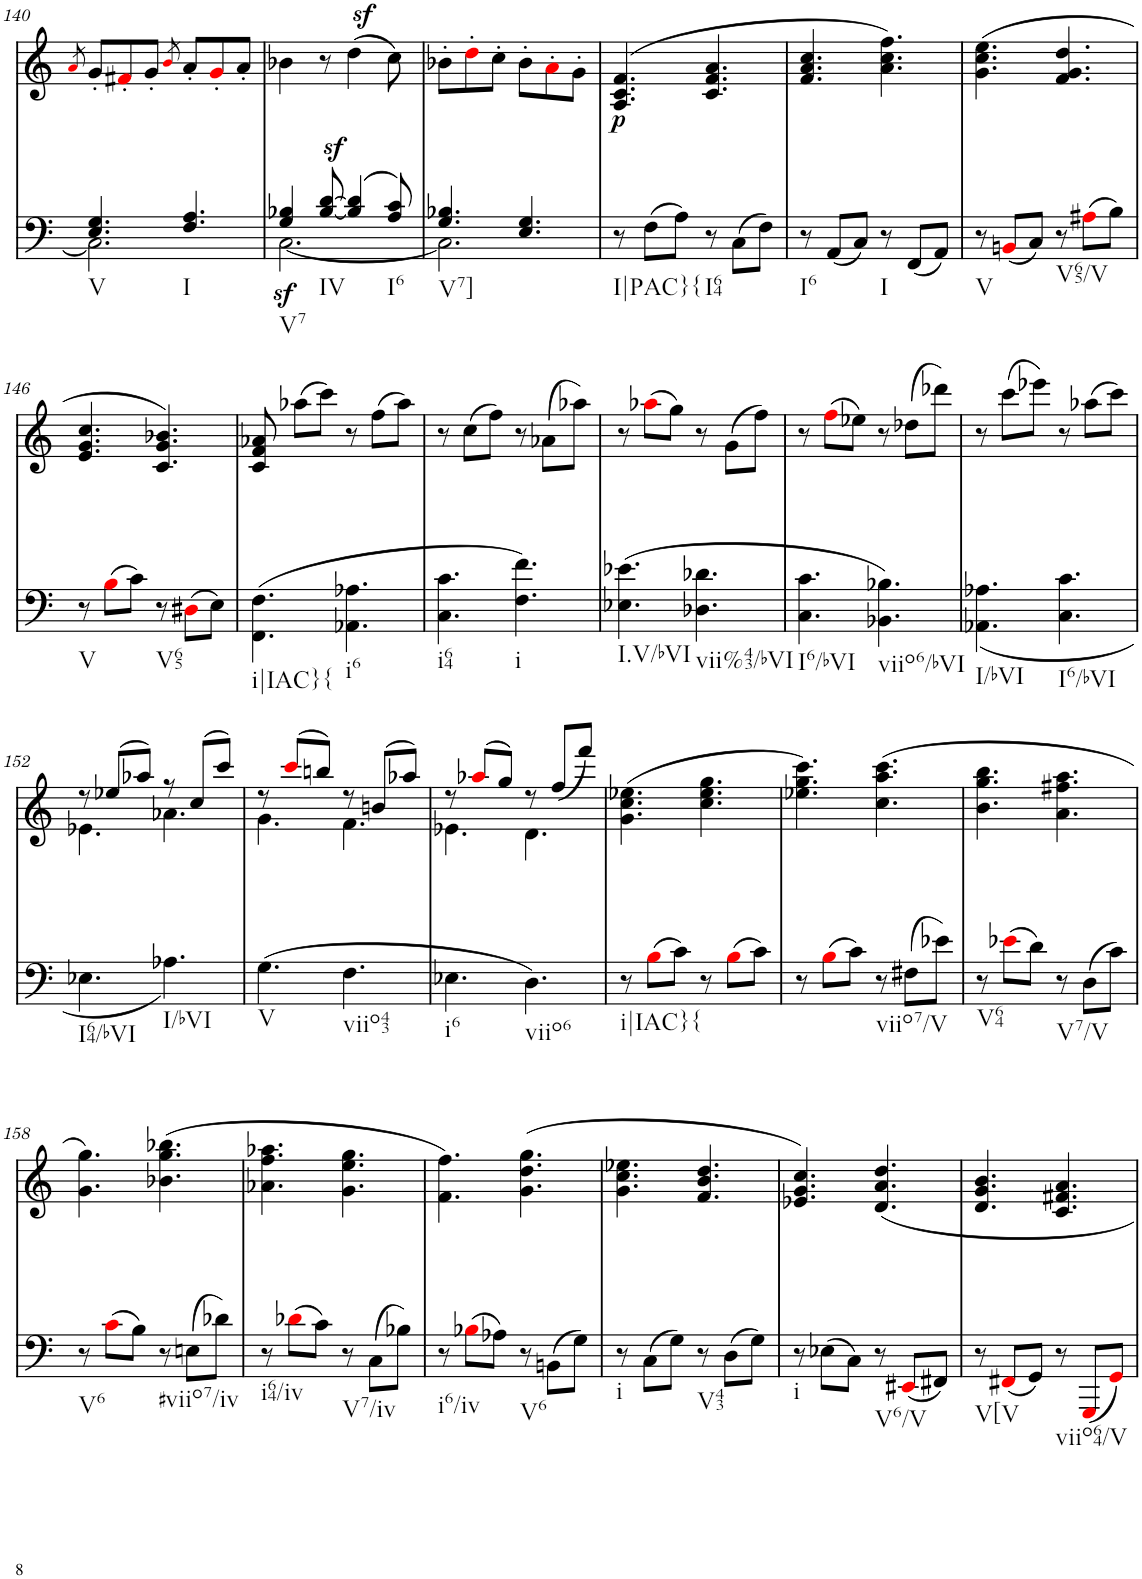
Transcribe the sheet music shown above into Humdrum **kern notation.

**kern	**dynam	**kern	**dynam
*part2	*part2	*part1	*part1
*staff2	*staff2	*staff1	*staff1
*I"piano	*	*I"piano	*
*I'Pno	*	*I'Pno	*
!!LO:PB:g=z
*clefF4	*	*clefG2	*
*k[]	*	*k[]	*
*M6/8	*	*M6/8	*
=140	=140	=140	=140
.	.	8qai/	.
*^	*	*	*
!LO:TX:b:t=V	!	!	!	!
4.E/ 4.G/	2.C\]	.	8g'/L	.
.	.	.	8f#X'i/	.
.	.	.	8g'/J	.
.	.	.	8qbi/	.
!LO:TX:b:t=I	!	!	!	!
4.F/ 4.A/	.	.	8a'/L	.
.	.	.	8g'i/	.
.	.	.	8a'/J	.
=141	=141	=141	=141	=141
!LO:TX:b:t=V7	!	!	!	!
!	!	!LO:DY:b	!	!
4G/ 4B-X/	[2.C\	sf	4b-X\	.
!LO:TX:b:t=IV	!	!	!	!
!	!	!LO:DY:a	!	!
[<8B-/ [8d/	.	sf	8r	.
(4B-/] 4d/]	.	.	(4ddz>\	.
!LO:TX:b:t=I6	!	!	!	!
8A/ 8c/)	.	.	8cc\)	.
=142	=142	=142	=142	=142
!LO:TX:b:t=V7]	!	!	!	!
4.G/ 4.B-X/	2.C\]	.	8b-X'\L	.
.	.	.	8dd'i\	.
.	.	.	8cc'\J	.
4.E/ 4.G/	.	.	8b-'\L	.
.	.	.	8a'i\	.
.	.	.	8g'\J	.
*v	*v	*	*	*
=143	=143	=143	=143
!LO:TX:b:t=I|PAC}{	!	!	!
!	!	!	!LO:DY:b
8r	.	(4.A/ 4.c/ 4.f/	p
(8F\L	.	.	.
8A\J)	.	.	.
!LO:TX:b:t=I64	!	!	!
8r	.	4.c/ 4.f/ 4.a/	.
(8C\L	.	.	.
8F\J)	.	.	.
=144	=144	=144	=144
!LO:TX:b:t=I6	!	!	!
8r	.	4.f/ 4.a/ 4.cc/	.
(8AA/L	.	.	.
8C/J)	.	.	.
!LO:TX:b:t=I	!	!	!
8r	.	4.a\ 4.cc\ 4.ff\)	.
(8FF/L	.	.	.
8AA/J)	.	.	.
=145	=145	=145	=145
!LO:TX:b:t=V	!	!	!
8r	.	(4.g\ 4.cc\ 4.ee\	.
(8BBni/L	.	.	.
8C/J)	.	.	.
!LO:TX:b:t=V65/V	!	!	!
8r	.	4.f/ 4.g/ 4.dd/	.
(8A#Xi\L	.	.	.
8B\J)	.	.	.
!!LO:LB:g=z
=146	=146	=146	=146
!LO:TX:b:t=V	!	!	!
8r	.	4.e/ 4.g/ 4.cc/	.
(8Bi\L	.	.	.
8c\J)	.	.	.
!LO:TX:b:t=V65	!	!	!
8r	.	4.c/ 4.g/ 4.b-X/)	.
(8D#Xi\L	.	.	.
8E\J)	.	.	.
=147	=147	=147	=147
!LO:TX:b:t=i|IAC}{	!	!	!
(4.FF\ 4.F\	.	8c/ 8f/ 8a-X/	.
.	.	(8aa-X\L	.
.	.	8ccc\J)	.
!LO:TX:b:t=i6	!	!	!
4.AA-X\ 4.A-X\	.	8r	.
.	.	(8ff\L	.
.	.	8aa-\J)	.
=148	=148	=148	=148
!LO:TX:b:t=i64	!	!	!
4.C\ 4.c\	.	8r	.
.	.	(8cc\L	.
.	.	8ff\J)	.
!LO:TX:b:t=i	!	!	!
4.F\ 4.f\)	.	8r	.
.	.	(8a-X\L	.
.	.	8aa-X\J)	.
=149	=149	=149	=149
!LO:TX:b:t=I.V/bVI	!	!	!
(4.E-X\ 4.e-X\	.	8r	.
.	.	(8aa-Xi\L	.
.	.	8gg\J)	.
!LO:TX:b:t=vii%43/bVI	!	!	!
4.D-X\ 4.d-X\	.	8r	.
.	.	(8g\L	.
.	.	8ff\J)	.
=150	=150	=150	=150
!LO:TX:b:t=I6/bVI	!	!	!
4.C\ 4.c\	.	8r	.
.	.	(8ffi\L	.
.	.	8ee-X\J)	.
!LO:TX:b:t=viio6/bVI	!	!	!
4.BB-X\ 4.B-X\)	.	8r	.
.	.	(8dd-X\L	.
.	.	8ddd-X\J)	.
=151	=151	=151	=151
!LO:TX:b:t=I/bVI	!	!	!
(<4.AA-X\ 4.A-X\	.	8r	.
.	.	(8ccc\L	.
.	.	8eee-X\J)	.
!LO:TX:b:t=I6/bVI	!	!	!
4.C\ 4.c\	.	8r	.
.	.	(8aa-X\L	.
.	.	8ccc\J)	.
!!LO:LB:g=z
=152	=152	=152	=152
*	*	*^	*
!LO:TX:b:t=I64/bVI	!	!	!	!
4.E-X\	.	8r	4.e-X\	.
.	.	(8ee-X/L	.	.
.	.	8aa-X/J)	.	.
!LO:TX:b:t=I/bVI	!	!	!	!
4.A-X\)	.	8r	4.a-X\	.
.	.	(8cc/L	.	.
.	.	8ccc/J)	.	.
=153	=153	=153	=153	=153
!LO:TX:b:t=V	!	!	!	!
(4.G\	.	8r	4.g\	.
.	.	(8ccci/L	.	.
.	.	8bbn/J)	.	.
!LO:TX:b:t=viio43	!	!	!	!
4.F\	.	8r	4.f\	.
.	.	(8bn/L	.	.
.	.	8aa-X/J)	.	.
=154	=154	=154	=154	=154
!LO:TX:b:t=i6	!	!	!	!
4.E-X\	.	8r	4.e-X\	.
.	.	(8aa-Xi/L	.	.
.	.	8gg/J)	.	.
!LO:TX:b:t=viio6	!	!	!	!
4.D\)	.	8r	4.d\	.
.	.	(<8ff/L	.	.
.	.	8fff/J)	.	.
*	*	*v	*v	*
=155	=155	=155	=155
!LO:TX:b:t=i|IAC}{	!	!	!
8r	.	(4.g\ 4.cc\ 4.ee-X\	.
(8Bi\L	.	.	.
8c\J)	.	.	.
8r	.	4.cc\ 4.ee-\ 4.gg\	.
(8Bi\L	.	.	.
8c\J)	.	.	.
=156	=156	=156	=156
8r	.	4.ee-X\ 4.gg\ 4.ccc\)	.
(8Bi\L	.	.	.
8c\J)	.	.	.
!LO:TX:b:t=viio7/V	!	!	!
8r	.	(4.cc\ 4.aa\ 4.ccc\	.
(8F#X\L	.	.	.
8e-X\J)	.	.	.
=157	=157	=157	=157
!LO:TX:b:t=V64	!	!	!
8r	.	4.b\ 4.gg\ 4.bb\	.
(8e-Xi\L	.	.	.
8d\J)	.	.	.
!LO:TX:b:t=V7/V	!	!	!
8r	.	4.a\ 4.ff#X\ 4.aa\	.
(8D\L	.	.	.
8c\J)	.	.	.
!!LO:LB:g=z
=158	=158	=158	=158
!LO:TX:b:t=V6	!	!	!
8r	.	4.g\ 4.gg\)	.
(8ci\L	.	.	.
8B\J)	.	.	.
!LO:TX:b:t=#viio7/iv	!	!	!
8r	.	(4.b-X\ 4.gg\ 4.bb-X\	.
(8En\L	.	.	.
8d-X\J)	.	.	.
=159	=159	=159	=159
!LO:TX:b:t=i64/iv	!	!	!
8r	.	4.a-X\ 4.ff\ 4.aa-X\	.
(8d-Xi\L	.	.	.
8c\J)	.	.	.
!LO:TX:b:t=V7/iv	!	!	!
8r	.	4.g\ 4.ee\ 4.gg\	.
(8C\L	.	.	.
8B-X\J)	.	.	.
=160	=160	=160	=160
!LO:TX:b:t=i6/iv	!	!	!
8r	.	4.f\ 4.ff\)	.
(8B-Xi\L	.	.	.
8A-X\J)	.	.	.
!LO:TX:b:t=V6	!	!	!
8r	.	(4.g\ 4.dd\ 4.gg\	.
(8BBn\L	.	.	.
8G\J)	.	.	.
=161	=161	=161	=161
!LO:TX:b:t=i	!	!	!
8r	.	4.g\ 4.cc\ 4.ee-X\	.
(8C\L	.	.	.
8G\J)	.	.	.
!LO:TX:b:t=V43	!	!	!
8r	.	4.f/ 4.b/ 4.dd/	.
(8D\L	.	.	.
8G\J)	.	.	.
=162	=162	=162	=162
!LO:TX:b:t=i	!	!	!
8r	.	4.e-X/ 4.g/ 4.cc/)	.
(8E-X\L	.	.	.
8C\J)	.	.	.
!LO:TX:b:t=V6/V	!	!	!
8r	.	4.d/ 4.a/ 4.dd/	.
(8EE#Xi/L	.	.	.
8FF#X/J)	.	.	.
=163	=163	=163	=163
!LO:TX:b:t=V[V	!	!	!
8r	.	4.d/ 4.g/ 4.b/	.
(8FF#Xi/L	.	.	.
8GG/J)	.	.	.
!LO:TX:b:t=viio64/V	!	!	!
8r	.	4.c/ 4.f#X/ 4.a/	.
(8GGGi/L	.	.	.
8GGi/J)	.	.	.
=	=	=	=
*-	*-	*-	*-
